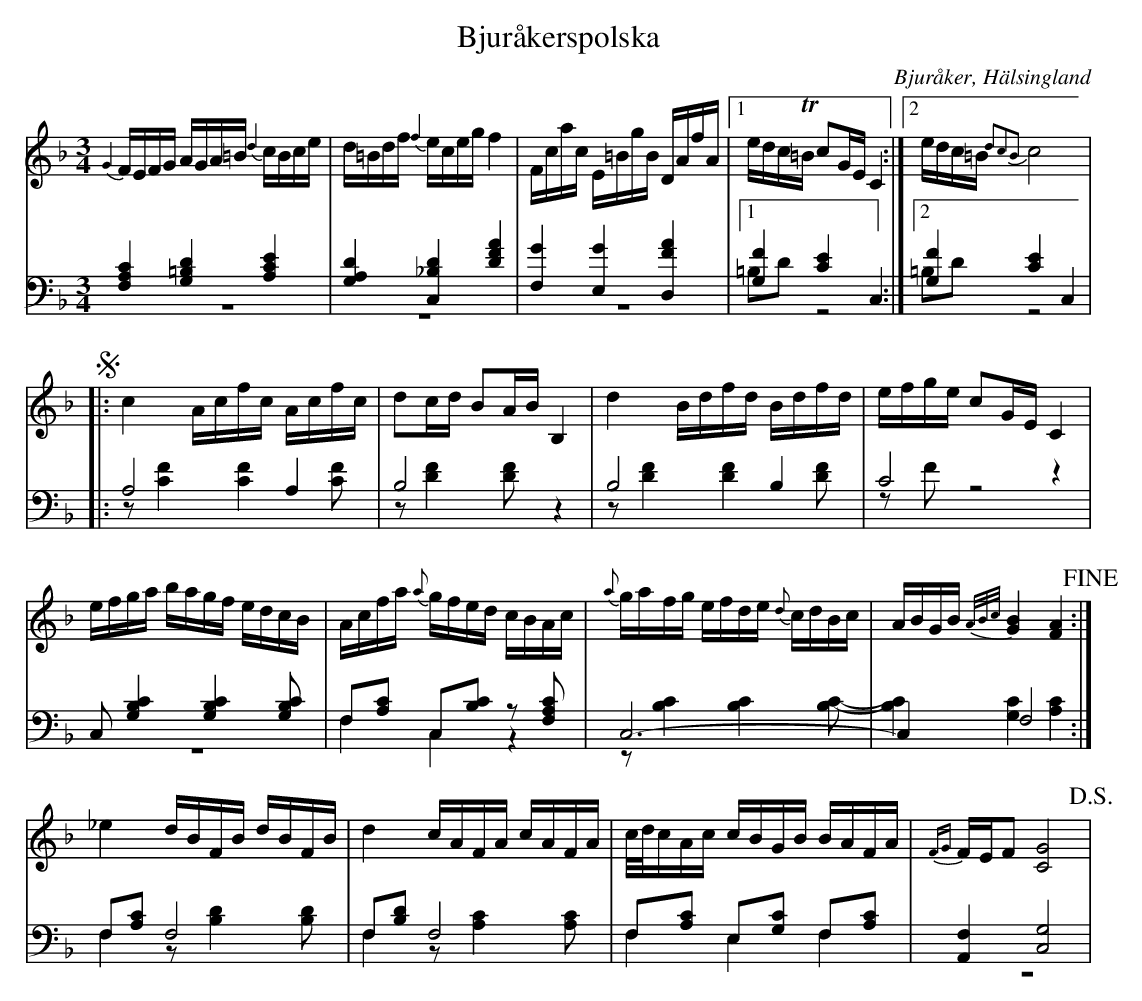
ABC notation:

X:1
T: Bjuråkerspolska
O: Bjuråker, Hälsingland
M: 3/4
L: 1/16
K: F
V:1
V:2
V:3 merge
V:1
{G2}FEFG AGA=B {d2}cBce|d=Bdf {f2}eceg f4|Fcac E=BgB DAfA|1 edcT=B c2GE C4:|2 edc=B {d2c2B2}c8 |
!segno! |:c4 Acfc Acfc|d2cd B2AB B,4|d4 Bdfd Bdfd|efge c2GE C4|
efga bagf edcB|Acfa {a}gfed cBAc|{a}gafg efde {d}cdBc|ABGB {A/B/c/}[G4B4] [F4A4] !fine!:|
_e4 dBFB dBFB|d4 cAFA cAFA|c/d/cAc cBGB BAFA|{FG}FEF2 [C8G8] !D.S.!|
V:2 clef=bass
[F,4A,4C4] [G,4=B,4D4] [A,4C4E4]|[G,4A,4D4] [C,4_B,4D4] [D4F4A4]|[F,4G4] [E,4G4] [D,4F4A4]|1 [G,4F4] [C4E4] C,4:|2 [G,4F4] [C4E4] C,4 |
|:A,8 A,4|B,8 z4|B,8  B,4|C8 z4|
C,2 [G,4B,4C4] [G,4B,4C4] [G,2B,2C2]|F,2[A,2C2] C,2[B,2C2] z2 [F,2A,2C2]|C,12-|C,4 F,8:|
F,2[A,2C2] F,8|F,2[B,2D2] F,8|F,2[A,2C2] E,2[G,2C2] F,2[A,2C2]|[A,,4F,4] [C,8G,8] |
V:3 clef=bass
z12|z12|z12|1 =B,2D2 z8:|2 =B,2D2 z8|
|:z2 [C4F4] [C4F4] [C2F2]|z2 [D4F4] [D2F2] z4|z2 [D4F4] [D4F4] [D2F2]|z2 F2 z8|
z12|F,4 C,4 z4|z2 [B,4C4] [B,4C4] [B,2C2]-|[B,4C4] [G,4C4] [A,4C4]:|
F,4 z2 [B,4D4] [B,2D2]|F,4 z2 [A,4C4] [A,2C2]|F,4 E,4 F,4|z12|
